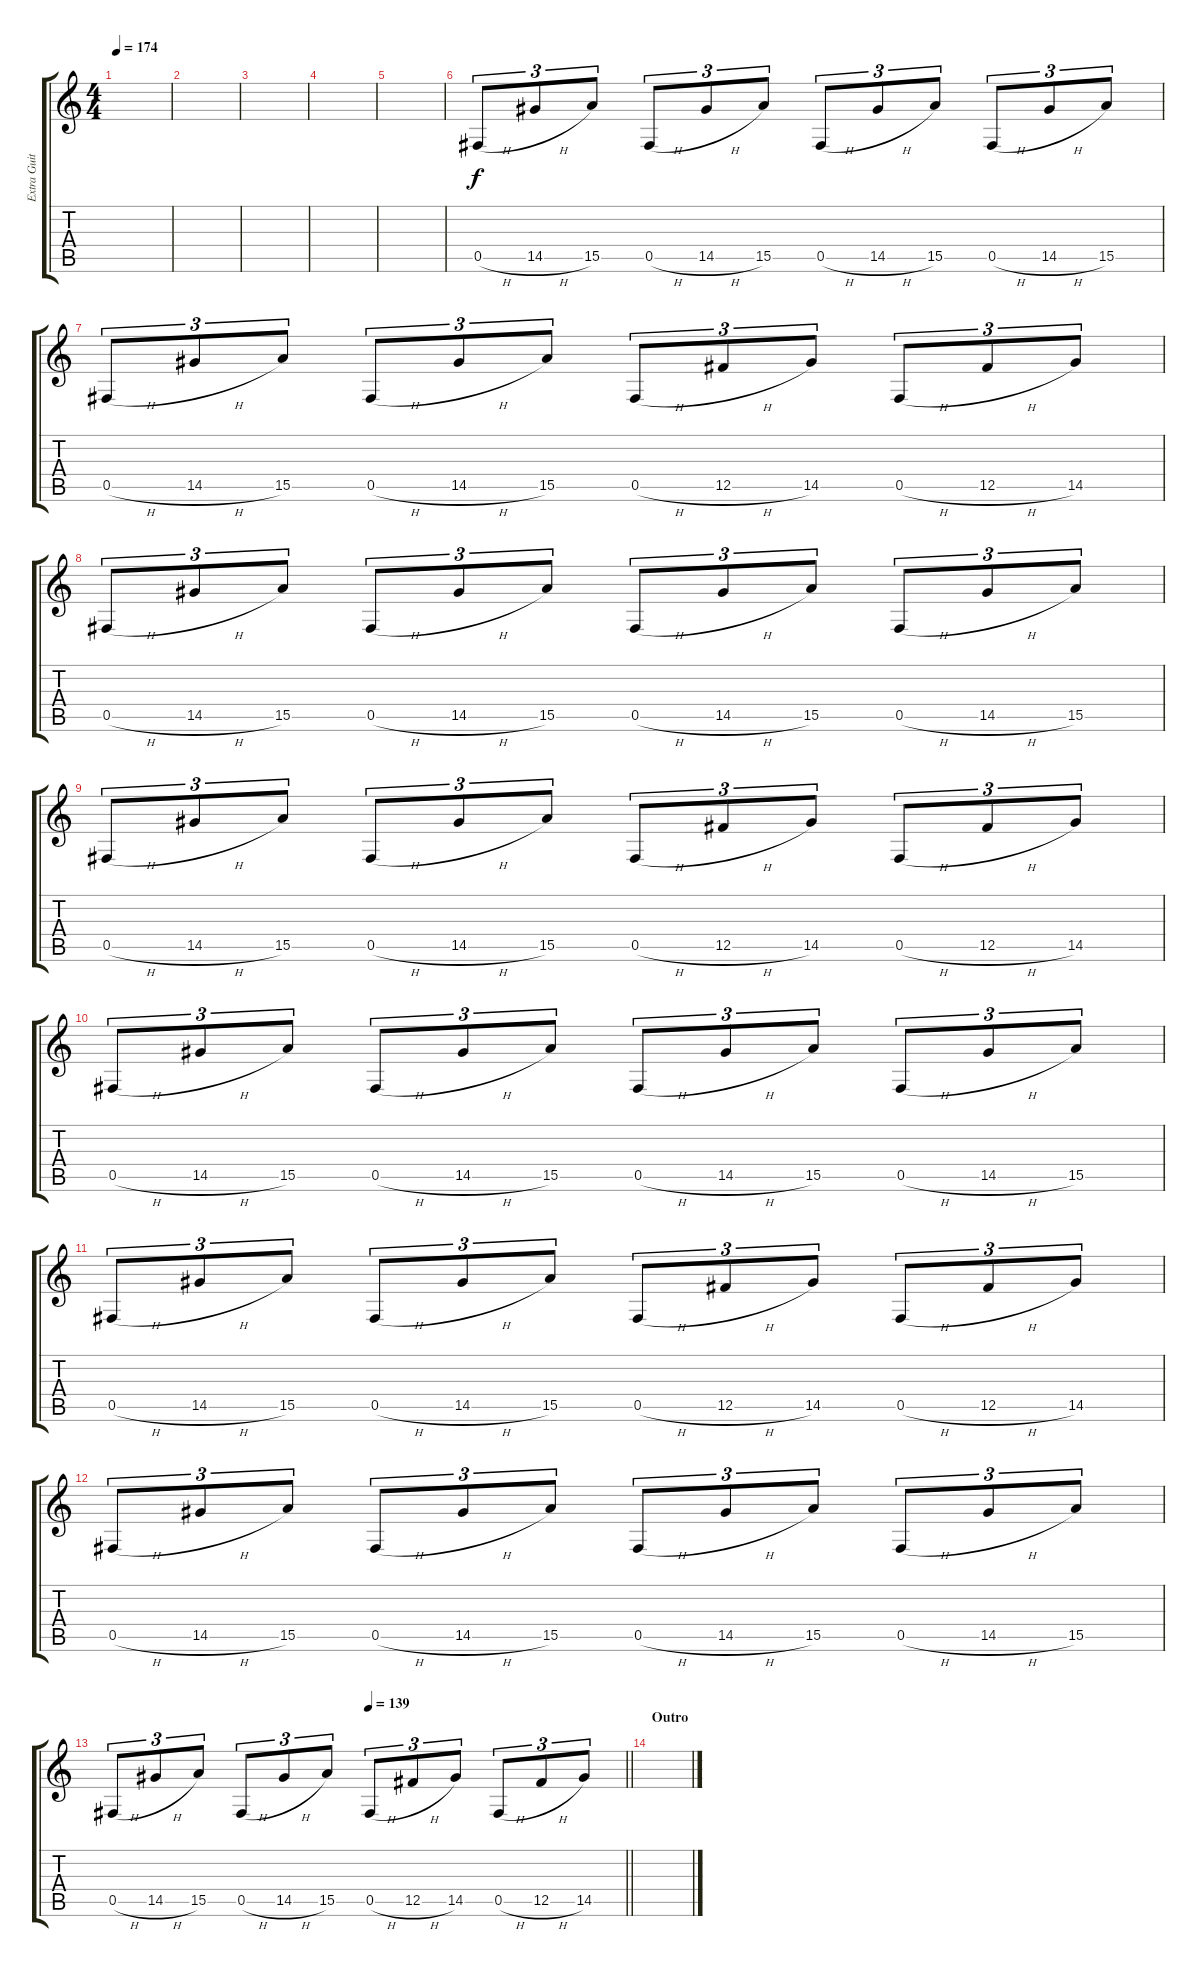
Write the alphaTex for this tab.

\track ("Extra Guitar 2" "Extra Guit") {instrument distortionguitar}
\staff {score tabs}
\tuning (Db4 Ab3 E3 B2 Gb2 B1) {hide}
\ts (4 4)
\tempo 174
\clef g2
\ks c
|
|
|
|
|
0.5{h}.8{tu (3 2)} 14.5{h}.8{tu (3 2)} 15.5.8{tu (3 2)} 0.5{h}.8{tu (3 2)} 14.5{h}.8{tu (3 2)} 15.5.8{tu (3 2)} 0.5{h}.8{tu (3 2)} 14.5{h}.8{tu (3 2)} 15.5.8{tu (3 2)} 0.5{h}.8{tu (3 2)} 14.5{h}.8{tu (3 2)} 15.5.8{tu (3 2)} |
0.5{h}.8{tu (3 2)} 14.5{h}.8{tu (3 2)} 15.5.8{tu (3 2)} 0.5{h}.8{tu (3 2)} 14.5{h}.8{tu (3 2)} 15.5.8{tu (3 2)} 0.5{h}.8{tu (3 2)} 12.5{h}.8{tu (3 2)} 14.5.8{tu (3 2)} 0.5{h}.8{tu (3 2)} 12.5{h}.8{tu (3 2)} 14.5.8{tu (3 2)} |
0.5{h}.8{tu (3 2)} 14.5{h}.8{tu (3 2)} 15.5.8{tu (3 2)} 0.5{h}.8{tu (3 2)} 14.5{h}.8{tu (3 2)} 15.5.8{tu (3 2)} 0.5{h}.8{tu (3 2)} 14.5{h}.8{tu (3 2)} 15.5.8{tu (3 2)} 0.5{h}.8{tu (3 2)} 14.5{h}.8{tu (3 2)} 15.5.8{tu (3 2)} |
0.5{h}.8{tu (3 2)} 14.5{h}.8{tu (3 2)} 15.5.8{tu (3 2)} 0.5{h}.8{tu (3 2)} 14.5{h}.8{tu (3 2)} 15.5.8{tu (3 2)} 0.5{h}.8{tu (3 2)} 12.5{h}.8{tu (3 2)} 14.5.8{tu (3 2)} 0.5{h}.8{tu (3 2)} 12.5{h}.8{tu (3 2)} 14.5.8{tu (3 2)} |
0.5{h}.8{tu (3 2)} 14.5{h}.8{tu (3 2)} 15.5.8{tu (3 2)} 0.5{h}.8{tu (3 2)} 14.5{h}.8{tu (3 2)} 15.5.8{tu (3 2)} 0.5{h}.8{tu (3 2)} 14.5{h}.8{tu (3 2)} 15.5.8{tu (3 2)} 0.5{h}.8{tu (3 2)} 14.5{h}.8{tu (3 2)} 15.5.8{tu (3 2)} |
0.5{h}.8{tu (3 2)} 14.5{h}.8{tu (3 2)} 15.5.8{tu (3 2)} 0.5{h}.8{tu (3 2)} 14.5{h}.8{tu (3 2)} 15.5.8{tu (3 2)} 0.5{h}.8{tu (3 2)} 12.5{h}.8{tu (3 2)} 14.5.8{tu (3 2)} 0.5{h}.8{tu (3 2)} 12.5{h}.8{tu (3 2)} 14.5.8{tu (3 2)} |
0.5{h}.8{tu (3 2)} 14.5{h}.8{tu (3 2)} 15.5.8{tu (3 2)} 0.5{h}.8{tu (3 2)} 14.5{h}.8{tu (3 2)} 15.5.8{tu (3 2)} 0.5{h}.8{tu (3 2)} 14.5{h}.8{tu (3 2)} 15.5.8{tu (3 2)} 0.5{h}.8{tu (3 2)} 14.5{h}.8{tu (3 2)} 15.5.8{tu (3 2)} |
\tempo (139 0.5)
\barLineRight lightlight
0.5{h}.8{tu (3 2)} 14.5{h}.8{tu (3 2)} 15.5.8{tu (3 2)} 0.5{h}.8{tu (3 2)} 14.5{h}.8{tu (3 2)} 15.5.8{tu (3 2)} 0.5{h}.8{tu (3 2)} 12.5{h}.8{tu (3 2)} 14.5.8{tu (3 2)} 0.5{h}.8{tu (3 2)} 12.5{h}.8{tu (3 2)} 14.5.8{tu (3 2)} |
\section ("" "Outro")
